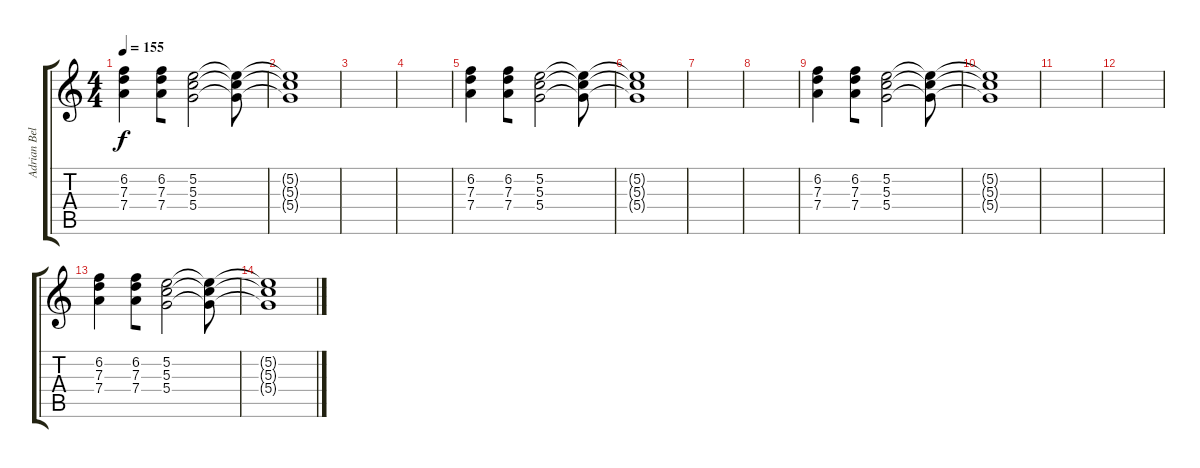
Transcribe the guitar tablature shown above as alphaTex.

\track ("Adrian Belew" "Adrian Bel") {instrument distortionguitar}
\staff {score tabs}
\tuning (E4 B3 G3 D3 A2 E2) {hide}
\ts (4 4)
\tempo 155
\clef g2
\ks c
(6.2 7.3 7.4).4{dy f instrument electricguitarclean} (6.2 7.3 7.4).8{beam merge} (5.2 5.3 5.4).2 (5.2{t} 5.3{t} 5.4{t}).8 |
(5.2{t} 5.3{t} 5.4{t}).1 |
|
|
(6.2 7.3 7.4).4{instrument electricguitarclean} (6.2 7.3 7.4).8{beam merge} (5.2 5.3 5.4).2 (5.2{t} 5.3{t} 5.4{t}).8 |
(5.2{t} 5.3{t} 5.4{t}).1 |
|
|
(6.2 7.3 7.4).4{instrument electricguitarclean} (6.2 7.3 7.4).8{beam merge} (5.2 5.3 5.4).2 (5.2{t} 5.3{t} 5.4{t}).8 |
(5.2{t} 5.3{t} 5.4{t}).1 |
|
|
(6.2 7.3 7.4).4{instrument electricguitarclean} (6.2 7.3 7.4).8{beam merge} (5.2 5.3 5.4).2 (5.2{t} 5.3{t} 5.4{t}).8 |
(5.2{t} 5.3{t} 5.4{t}).1
